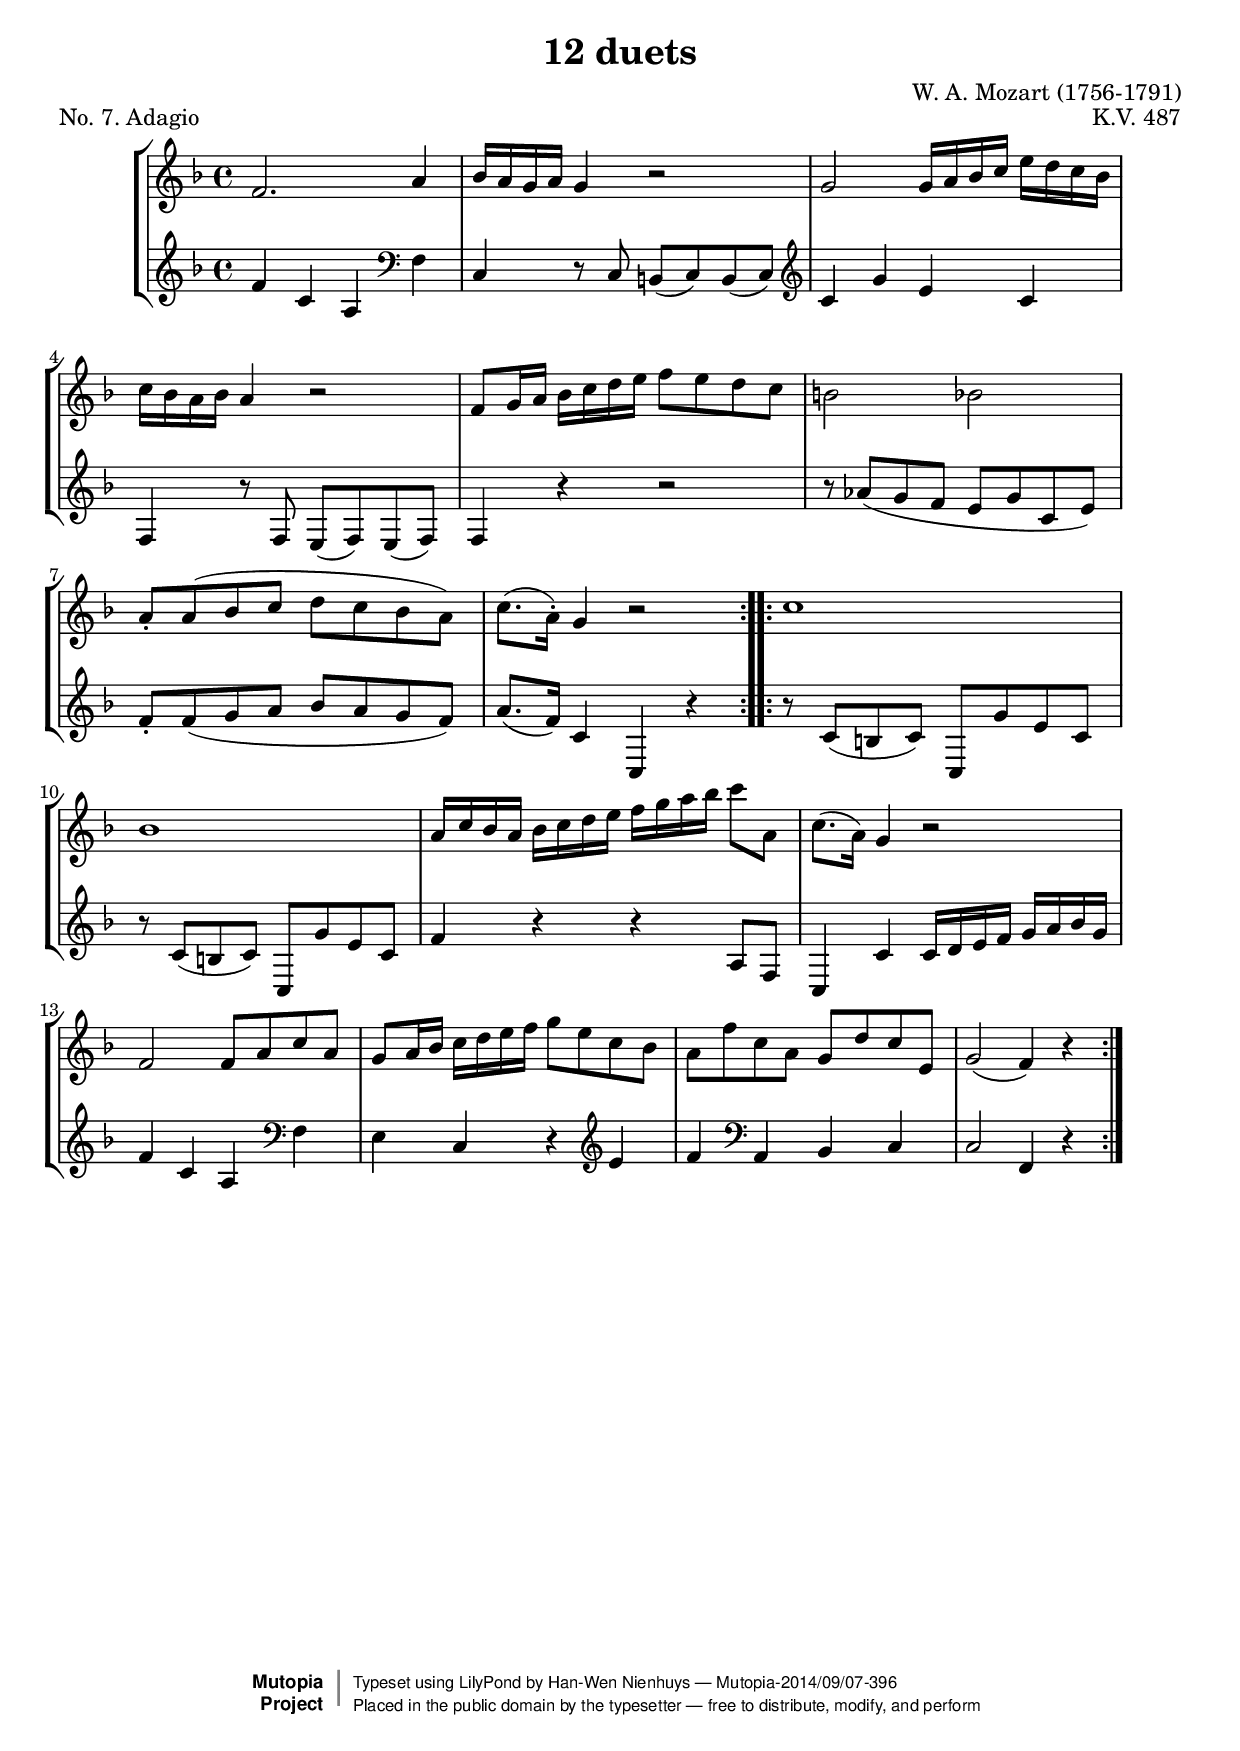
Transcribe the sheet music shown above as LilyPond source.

\version "2.18.2"
\version "2.18.2"

\header {
    title = "12 duets"
    composer = "W. A. Mozart (1756-1791)"
    opus = "K.V. 487"

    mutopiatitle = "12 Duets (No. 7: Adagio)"
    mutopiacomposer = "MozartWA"
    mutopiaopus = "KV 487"
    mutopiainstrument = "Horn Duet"
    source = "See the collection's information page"
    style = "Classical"
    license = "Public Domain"
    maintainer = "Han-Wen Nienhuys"
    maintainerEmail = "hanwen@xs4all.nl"

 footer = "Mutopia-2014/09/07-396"
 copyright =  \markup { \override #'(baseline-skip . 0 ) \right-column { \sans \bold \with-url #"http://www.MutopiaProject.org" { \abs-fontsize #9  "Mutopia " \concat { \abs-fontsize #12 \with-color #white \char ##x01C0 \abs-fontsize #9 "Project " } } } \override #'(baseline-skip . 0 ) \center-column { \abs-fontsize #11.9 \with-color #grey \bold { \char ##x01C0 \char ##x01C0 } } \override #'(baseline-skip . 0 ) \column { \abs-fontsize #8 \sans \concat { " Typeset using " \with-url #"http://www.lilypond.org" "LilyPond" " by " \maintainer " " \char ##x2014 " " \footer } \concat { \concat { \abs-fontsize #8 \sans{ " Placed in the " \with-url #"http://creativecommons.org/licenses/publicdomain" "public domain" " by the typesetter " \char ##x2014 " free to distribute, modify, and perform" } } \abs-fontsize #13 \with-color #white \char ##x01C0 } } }
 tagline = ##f
}

\layout { line-width = 18.0\cm }


global =  {
  \time 4/4
  \key f \major
}

hornI =  \relative c' {
  \repeat volta 2  {
    f2. a4
    |
    bes16 a g a g4 r2 |
    g2 g16 a bes c e d c bes c bes a bes a4 r2 |
    f8 g16 a bes c d e f8 e d c |
    b2 bes2 |
    a8-. a( bes c d c bes a ) |

    % huh? portato?
    c8.( a16-.) \octaveCheck g' g4 r2
  }
  \repeat volta 2  {
    c1 |
    bes |
    a16 c bes a bes c d e f g a bes c8 a, |
    c8.( a16) g4 r2 |
    f2 f8 a c a |
    g a16 bes c d e f g8 e c bes |
    a f' c a g d' c e, g2 ( f4) r4
  }
}

hornII =  \relative c' {
  \repeat volta 2  {
    f4 c a
    \clef bass
    f |
    c r8 c b(c) b(c) |
    \clef treble
    c' 4 g' e c |
    f,  r8 f e(f) e(f)|
    f4 r r2 |
    r8 as'8( g f e g c, e) |
    f-. f( g a bes a g f) |
    a8.( f16) c4 c, r |
  }
  \repeat volta 2  {
    \octaveCheck c
    r8 c'( b c)  c, g'' e c |
    r c( b c) c, g'' e c |
    f4 r r a,8 f |
    c4 c' c16 d e f g a bes g |
    f4 c a
    \clef bass
    f |
    e c r \clef treble e' |
    f \clef bass  a,, bes c c2 f,4 r
  }
}

\score {
  \new StaffGroup <<
    \new Staff << \global \hornI >>
    \new Staff <<\global \hornII >>
  >>
  \layout {
    \context {
      \Score \override SpacingSpanner.spacing-increment = #1.0
    }
  }
  \midi {
    \tempo 4 = 54
  }
  \header {
    piece = "No. 7. Adagio"
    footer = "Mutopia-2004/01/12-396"
  }
}
